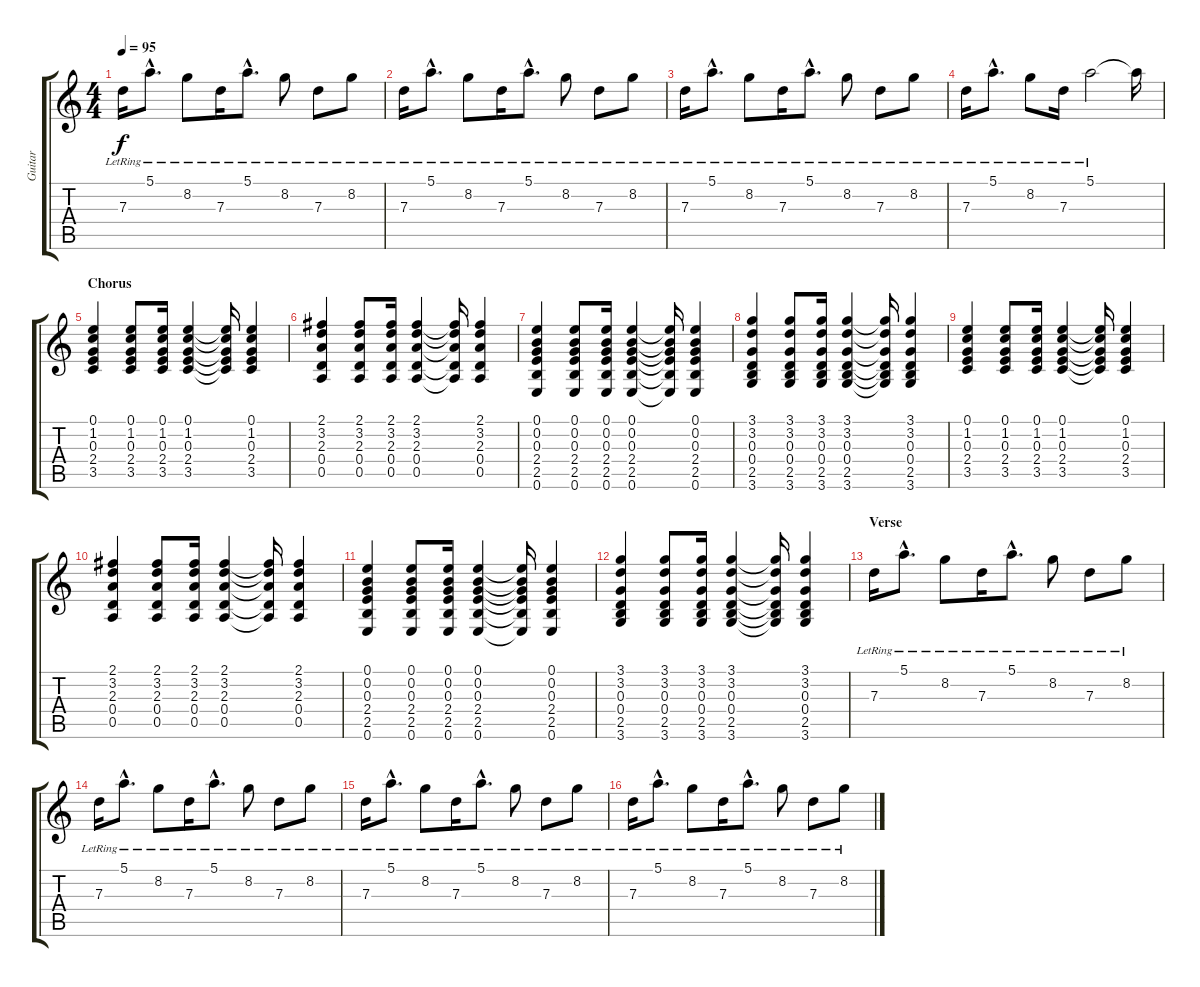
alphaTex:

\track ("Guitar" "Guitar") {instrument electricguitarjazz}
\staff {score tabs}
\tuning (E4 B3 G3 D3 A2 E2) {hide}
\ts (4 4)
\tempo 95
\clef g2
\ks c
7.3{lr}.16{dy f} 5.1{hac lr}.8{d} 8.2{lr}.8 7.3{lr}.16 5.1{hac lr}.8{d} 8.2{lr}.8 7.3{lr}.8 8.2{lr}.8 |
7.3{lr}.16 5.1{hac lr}.8{d} 8.2{lr}.8 7.3{lr}.16 5.1{hac lr}.8{d} 8.2{lr}.8 7.3{lr}.8 8.2{lr}.8 |
7.3{lr}.16 5.1{hac lr}.8{d} 8.2{lr}.8 7.3{lr}.16 5.1{hac lr}.8{d} 8.2{lr}.8 7.3{lr}.8 8.2{lr}.8 |
7.3{lr}.16 5.1{hac lr}.8{d} 8.2{lr}.8 7.3{lr}.16 5.1{lr}.2 5.1{t}.16 |
\section ("" "Chorus")
(0.1 1.2 0.3 2.4 3.5).4 (0.1 1.2 0.3 2.4 3.5).8 (0.1 1.2 0.3 2.4 3.5).16 (0.1 1.2 0.3 2.4 3.5).4 (0.1{t} 1.2{t} 0.3{t} 2.4{t} 3.5{t}).16 (0.1 1.2 0.3 2.4 3.5).4 |
(2.1 3.2 2.3 0.4 0.5).4 (2.1 3.2 2.3 0.4 0.5).8 (2.1 3.2 2.3 0.4 0.5).16 (2.1 3.2 2.3 0.4 0.5).4 (2.1{t} 3.2{t} 2.3{t} 0.4{t} 0.5{t}).16 (2.1 3.2 2.3 0.4 0.5).4 |
(0.1 0.2 0.3 2.4 2.5 0.6).4 (0.1 0.2 0.3 2.4 2.5 0.6).8 (0.1 0.2 0.3 2.4 2.5 0.6).16 (0.1 0.2 0.3 2.4 2.5 0.6).4 (0.1{t} 0.2{t} 0.3{t} 2.4{t} 2.5{t} 0.6{t}).16 (0.1 0.2 0.3 2.4 2.5 0.6).4 |
(3.1 3.2 0.3 0.4 2.5 3.6).4 (3.1 3.2 0.3 0.4 2.5 3.6).8 (3.1 3.2 0.3 0.4 2.5 3.6).16 (3.1 3.2 0.3 0.4 2.5 3.6).4 (3.1{t} 3.2{t} 0.3{t} 0.4{t} 2.5{t} 3.6{t}).16 (3.1 3.2 0.3 0.4 2.5 3.6).4 |
(0.1 1.2 0.3 2.4 3.5).4 (0.1 1.2 0.3 2.4 3.5).8 (0.1 1.2 0.3 2.4 3.5).16 (0.1 1.2 0.3 2.4 3.5).4 (0.1{t} 1.2{t} 0.3{t} 2.4{t} 3.5{t}).16 (0.1 1.2 0.3 2.4 3.5).4 |
(2.1 3.2 2.3 0.4 0.5).4 (2.1 3.2 2.3 0.4 0.5).8 (2.1 3.2 2.3 0.4 0.5).16 (2.1 3.2 2.3 0.4 0.5).4 (2.1{t} 3.2{t} 2.3{t} 0.4{t} 0.5{t}).16 (2.1 3.2 2.3 0.4 0.5).4 |
(0.1 0.2 0.3 2.4 2.5 0.6).4 (0.1 0.2 0.3 2.4 2.5 0.6).8 (0.1 0.2 0.3 2.4 2.5 0.6).16 (0.1 0.2 0.3 2.4 2.5 0.6).4 (0.1{t} 0.2{t} 0.3{t} 2.4{t} 2.5{t} 0.6{t}).16 (0.1 0.2 0.3 2.4 2.5 0.6).4 |
(3.1 3.2 0.3 0.4 2.5 3.6).4 (3.1 3.2 0.3 0.4 2.5 3.6).8 (3.1 3.2 0.3 0.4 2.5 3.6).16 (3.1 3.2 0.3 0.4 2.5 3.6).4 (3.1{t} 3.2{t} 0.3{t} 0.4{t} 2.5{t} 3.6{t}).16 (3.1 3.2 0.3 0.4 2.5 3.6).4 |
\section ("" "Verse")
7.3{lr}.16 5.1{hac lr}.8{d} 8.2{lr}.8 7.3{lr}.16 5.1{hac lr}.8{d} 8.2{lr}.8 7.3{lr}.8 8.2{lr}.8 |
7.3{lr}.16 5.1{hac lr}.8{d} 8.2{lr}.8 7.3{lr}.16 5.1{hac lr}.8{d} 8.2{lr}.8 7.3{lr}.8 8.2{lr}.8 |
7.3{lr}.16 5.1{hac lr}.8{d} 8.2{lr}.8 7.3{lr}.16 5.1{hac lr}.8{d} 8.2{lr}.8 7.3{lr}.8 8.2{lr}.8 |
7.3{lr}.16 5.1{hac lr}.8{d} 8.2{lr}.8 7.3{lr}.16 5.1{hac lr}.8{d} 8.2{lr}.8 7.3{lr}.8 8.2{lr}.8
